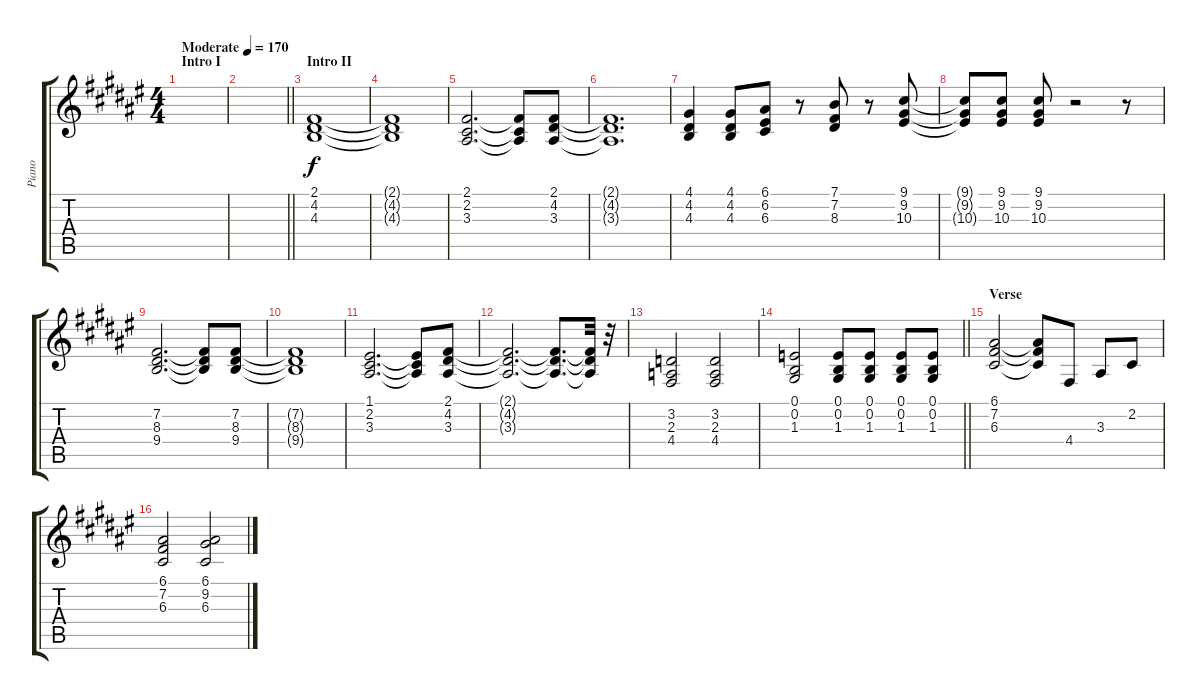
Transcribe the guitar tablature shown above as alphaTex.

\track ("Piano" "Piano") {instrument electricgrandpiano}
\staff {score tabs}
\tuning (E4 B3 G3 D3 A2 E2) {hide}
\ts (4 4)
\section ("" "Intro I")
\tempo (170 "Moderate")
\clef g2
\ks f#
|
\barLineRight lightlight
|
\section ("" "Intro II")
(2.1 4.2 4.3).1 |
(2.1{t} 4.2{t} 4.3{t}).1 |
(2.1 2.2 3.3).2{d} (2.1{t} 2.2{t} 3.3{t}).8 (2.1 4.2 3.3).8 |
(2.1{t} 4.2{t} 3.3{t}).1{d} |
(4.1 4.2 4.3).4 (4.1 4.2 4.3).8 (6.1 6.2 6.3).8 r.8 (7.1 7.2 8.3).8 r.8 (9.1 9.2 10.3).8 |
(9.1{t} 9.2{t} 10.3{t}).8 (9.1 9.2 10.3).8 (9.1 9.2 10.3).8 r.2 r.8 |
(7.2 8.3 9.4).2{d} (7.2{t} 8.3{t} 9.4{t}).8 (7.2 8.3 9.4).8 |
(7.2{t} 8.3{t} 9.4{t}).1 |
(1.1 2.2 3.3).2{d} (1.1{t} 2.2{t} 3.3{t}).8 (2.1 4.2 3.3).8 |
(2.1{t} 4.2{t} 3.3{t}).2{d} (2.1{t} 4.2{t} 3.3{t}).8{d} (2.1{t} 4.2{t} 3.3{t}).32 r.32 |
(3.2 2.3 4.4).2 (3.2 2.3 4.4).2 |
\barLineRight lightlight
(0.1 0.2 1.3).2 (0.1 0.2 1.3).8 (0.1 0.2 1.3).8 (0.1 0.2 1.3).8 (0.1 0.2 1.3).8 |
\section ("" "Verse")
(6.1 7.2 6.3).2 (6.1{t} 7.2{t} 6.3{t}).8 4.4.8 3.3.8 2.2.8 |
(6.1 7.2 6.3).2 (6.1 9.2 6.3).2
